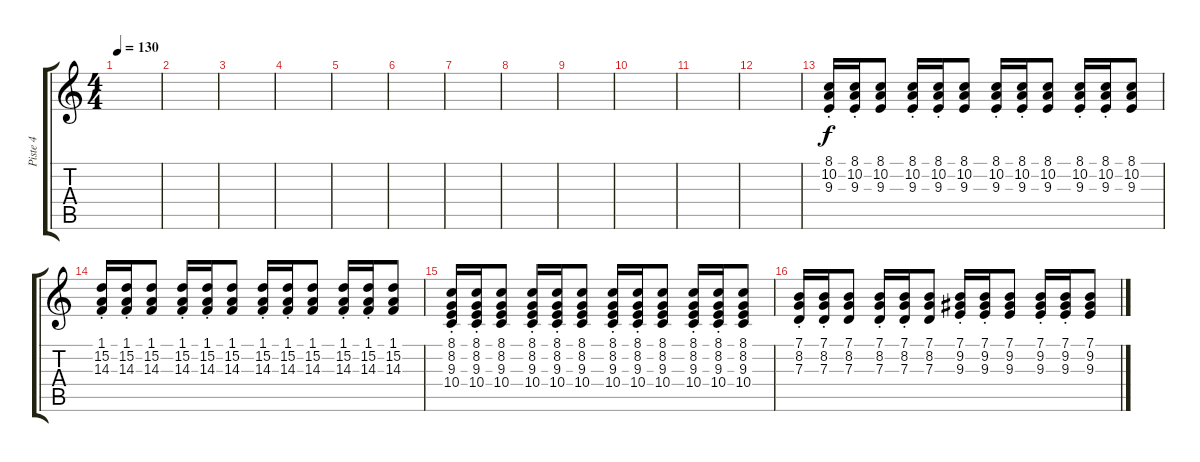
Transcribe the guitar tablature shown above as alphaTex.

\track ("Piste 4" "Piste 4") {instrument lead3calliope}
\staff {score tabs}
\tuning (E4 B3 G3 D3 A2 E2) {hide}
\ts (4 4)
\tempo 130
\clef g2
\ks c
|
|
|
|
|
|
|
|
|
|
|
|
(8.1{st} 10.2{st} 9.3{st}).16 (8.1{st} 10.2{st} 9.3{st}).16 (8.1 10.2 9.3).8 (8.1{st} 10.2{st} 9.3{st}).16 (8.1{st} 10.2{st} 9.3{st}).16 (8.1 10.2 9.3).8 (8.1{st} 10.2{st} 9.3{st}).16 (8.1{st} 10.2{st} 9.3{st}).16 (8.1 10.2 9.3).8 (8.1{st} 10.2{st} 9.3{st}).16 (8.1{st} 10.2{st} 9.3{st}).16 (8.1 10.2 9.3).8 |
(1.1{st} 15.2{st} 14.3{st}).16 (1.1{st} 15.2{st} 14.3{st}).16 (1.1 15.2 14.3).8 (1.1{st} 15.2{st} 14.3{st}).16 (1.1{st} 15.2{st} 14.3{st}).16 (1.1 15.2 14.3).8 (1.1{st} 15.2{st} 14.3{st}).16 (1.1{st} 15.2{st} 14.3{st}).16 (1.1 15.2 14.3).8 (1.1{st} 15.2{st} 14.3{st}).16 (1.1{st} 15.2{st} 14.3{st}).16 (1.1 15.2 14.3).8 |
(8.1{st} 8.2{st} 9.3{st} 10.4{st}).16 (8.1{st} 8.2{st} 9.3{st} 10.4{st}).16 (8.1 8.2 9.3 10.4).8 (8.1{st} 8.2{st} 9.3{st} 10.4{st}).16 (8.1{st} 8.2{st} 9.3{st} 10.4{st}).16 (8.1 8.2 9.3 10.4).8 (8.1{st} 8.2{st} 9.3{st} 10.4{st}).16 (8.1{st} 8.2{st} 9.3{st} 10.4{st}).16 (8.1 8.2 9.3 10.4).8 (8.1{st} 8.2{st} 9.3{st} 10.4{st}).16 (8.1{st} 8.2{st} 9.3{st} 10.4{st}).16 (8.1 8.2 9.3 10.4).8 |
(7.1{st} 8.2{st} 7.3{st}).16 (7.1{st} 8.2{st} 7.3{st}).16 (7.1 8.2 7.3).8 (7.1{st} 8.2{st} 7.3{st}).16 (7.1{st} 8.2{st} 7.3{st}).16 (7.1 8.2 7.3).8 (7.1{st} 9.2{st} 9.3{st}).16 (7.1{st} 9.2{st} 9.3{st}).16 (7.1 9.2 9.3).8 (7.1{st} 9.2{st} 9.3{st}).16 (7.1{st} 9.2{st} 9.3{st}).16 (7.1 9.2 9.3).8
